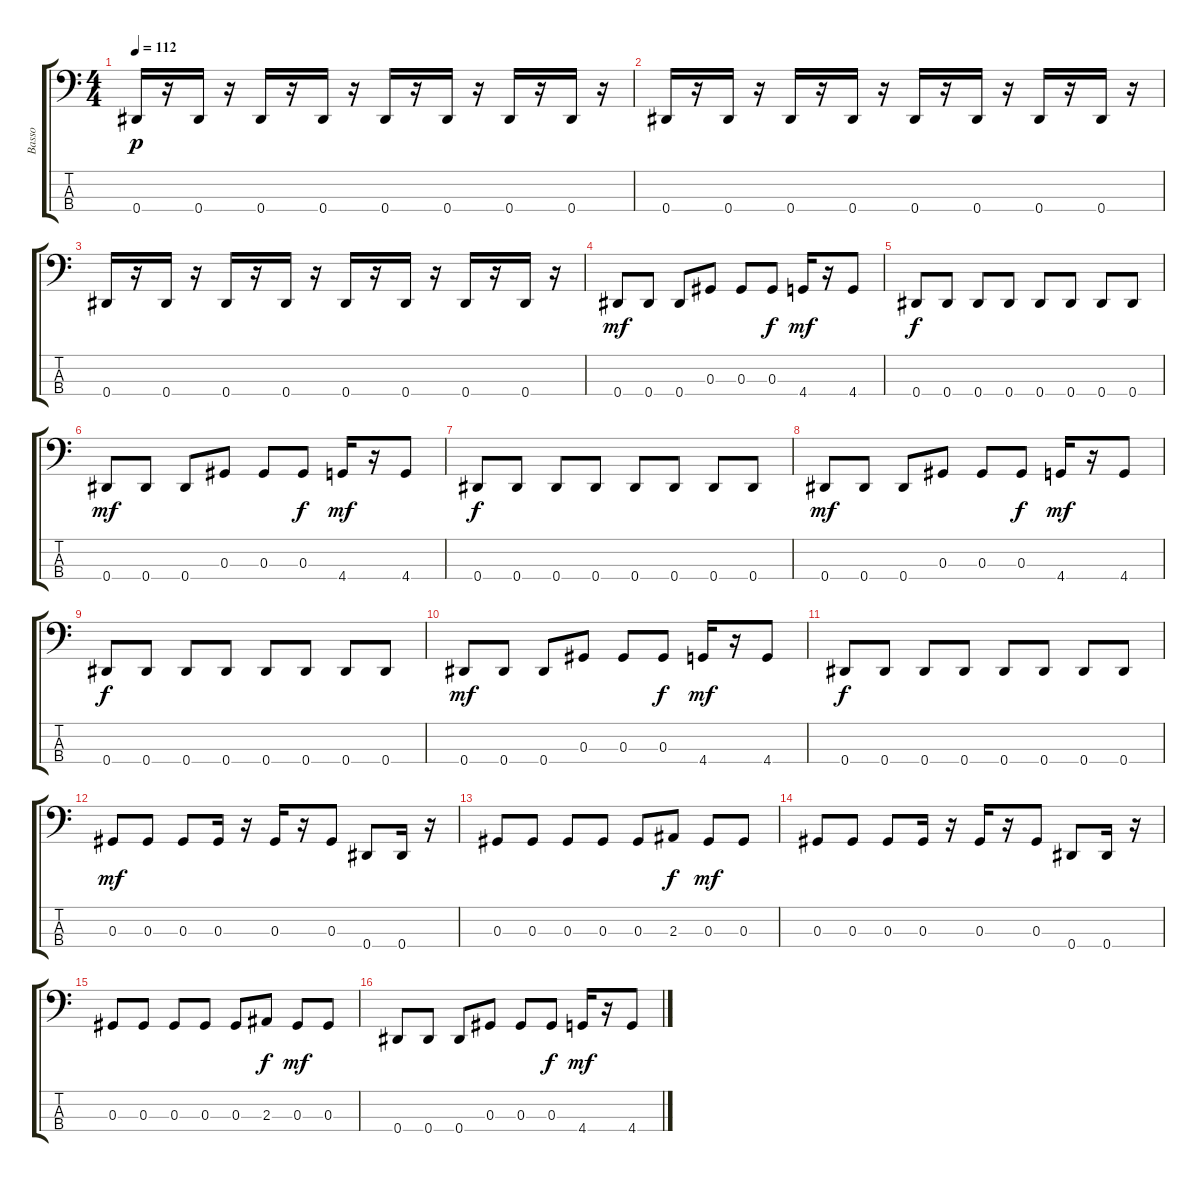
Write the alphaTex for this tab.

\track ("Basso" "Basso") {instrument electricbassfinger}
\staff {score tabs}
\tuning (Gb2 Db2 Ab1 Eb1) {hide}
\ts (4 4)
\tempo 112
\clef f4
\ks c
0.4.16{dy p} r.16 0.4.16 r.16 0.4.16 r.16 0.4.16 r.16 0.4.16 r.16 0.4.16 r.16 0.4.16 r.16 0.4.16 r.16 |
0.4.16 r.16 0.4.16 r.16 0.4.16 r.16 0.4.16 r.16 0.4.16 r.16 0.4.16 r.16 0.4.16 r.16 0.4.16 r.16 |
0.4.16 r.16 0.4.16 r.16 0.4.16 r.16 0.4.16 r.16 0.4.16 r.16 0.4.16 r.16 0.4.16 r.16 0.4.16 r.16 |
0.4.8{dy mf} 0.4.8 0.4.8 0.3.8 0.3.8 0.3.8{dy f} 4.4.16{dy mf} r.16 4.4.8 |
0.4.8{dy f} 0.4.8 0.4.8 0.4.8 0.4.8 0.4.8 0.4.8 0.4.8 |
0.4.8{dy mf} 0.4.8 0.4.8 0.3.8 0.3.8 0.3.8{dy f} 4.4.16{dy mf} r.16 4.4.8 |
0.4.8{dy f} 0.4.8 0.4.8 0.4.8 0.4.8 0.4.8 0.4.8 0.4.8 |
0.4.8{dy mf} 0.4.8 0.4.8 0.3.8 0.3.8 0.3.8{dy f} 4.4.16{dy mf} r.16 4.4.8 |
0.4.8{dy f} 0.4.8 0.4.8 0.4.8 0.4.8 0.4.8 0.4.8 0.4.8 |
0.4.8{dy mf} 0.4.8 0.4.8 0.3.8 0.3.8 0.3.8{dy f} 4.4.16{dy mf} r.16 4.4.8 |
0.4.8{dy f} 0.4.8 0.4.8 0.4.8 0.4.8 0.4.8 0.4.8 0.4.8 |
0.3.8{dy mf} 0.3.8 0.3.8 0.3.16 r.16 0.3.16 r.16 0.3.8 0.4.8 0.4.16 r.16 |
0.3.8 0.3.8 0.3.8 0.3.8 0.3.8 2.3.8{dy f} 0.3.8{dy mf} 0.3.8 |
0.3.8 0.3.8 0.3.8 0.3.16 r.16 0.3.16 r.16 0.3.8 0.4.8 0.4.16 r.16 |
0.3.8 0.3.8 0.3.8 0.3.8 0.3.8 2.3.8{dy f} 0.3.8{dy mf} 0.3.8 |
0.4.8 0.4.8 0.4.8 0.3.8 0.3.8 0.3.8{dy f} 4.4.16{dy mf} r.16 4.4.8
